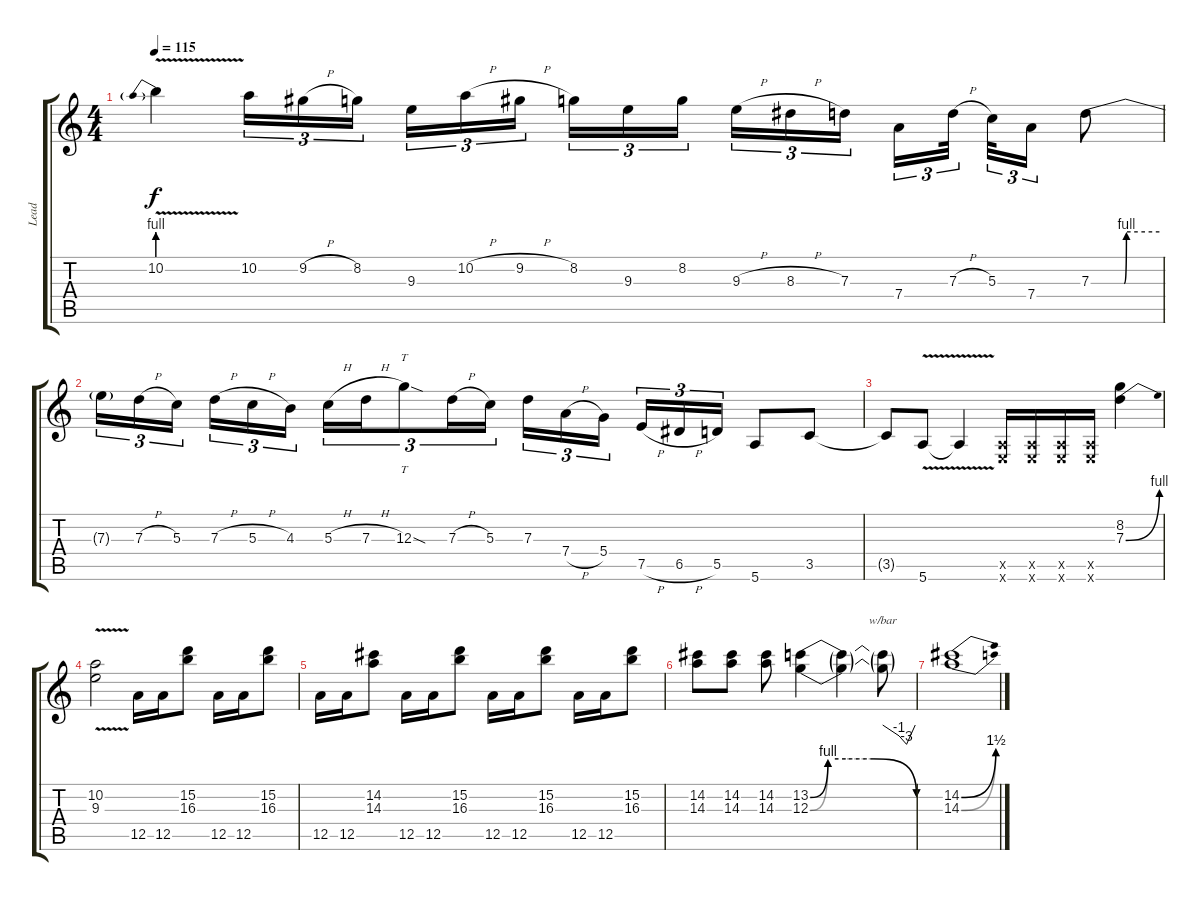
\track ("Lead" "Lead") {instrument distortionguitar}
\staff {score tabs}
\tuning (E4 B3 G3 D3 A2 E2) {hide}
\ts (4 4)
\tempo 115
\clef g2
\ks c
10.2{be (prebend 0 4 60 4) v}.4{dy f} 10.2.16{tu (3 2)} 9.2{h}.16{tu (3 2)} 8.2.16{tu (3 2) beam splitsecondary} 9.3.16{tu (3 2)} 10.2{h}.16{tu (3 2)} 9.2{h}.16{tu (3 2)} 8.2.16{tu (3 2)} 9.3.16{tu (3 2)} 8.2.16{tu (3 2) beam splitsecondary} 9.3{h}.16{tu (3 2)} 8.3{h}.16{tu (3 2)} 7.3.16{tu (3 2)} 7.4.16{tu (3 2)} 7.3{h}.32{tu (3 2) beam splitsecondary} 5.3.32{tu (3 2)} 7.4.16{tu (3 2)} 7.3{be (custom 0 0 15 0 29 0 31 4 60 4)}.8 |
7.3{t}.16{tu (3 2)} 7.3{h}.16{tu (3 2)} 5.3.16{tu (3 2) beam splitsecondary} 7.3{h}.16{tu (3 2)} 5.3{h}.16{tu (3 2)} 4.3.16{tu (3 2)} 5.3{h}.16{tu (3 2)} 7.3{h}.16{tu (3 2)} 12.3{sod}.8{tt tu (3 2)} 7.3{h}.16{tu (3 2)} 5.3.16{tu (3 2)} 7.3.16{tu (3 2)} 7.4{h}.16{tu (3 2)} 5.4.16{tu (3 2) beam splitsecondary} 7.5{h}.16{tu (3 2)} 6.5{h}.16{tu (3 2)} 5.5.16{tu (3 2)} 5.6.8 3.5.8 |
3.5{t}.8 5.6{v}.8 5.6{t}.4 (0.5{x} 0.6{x}).16 (0.5{x} 0.6{x}).16 (0.5{x} 0.6{x}).16 (0.5{x} 0.6{x}).16 (8.2 7.3{be (bend 0 0 60 4)}).4 |
(10.2{v} 9.3{v}).2 12.5.16 12.5.16 (15.2 16.3).8 12.5.16 12.5.16 (15.2 16.3).8 |
12.5.16 12.5.16 (14.2 14.3).8 12.5.16 12.5.16 (15.2 16.3).8 12.5.16 12.5.16 (15.2 16.3).8 12.5.16 12.5.16 (15.2 16.3).8 |
(14.2 14.3).8 (14.2 14.3).8 (14.2 14.3).8 (13.2{be (custom 0 0 10 4 20 4 36 4 60 0)} 12.3{be (custom 0 0 10 4 20 4 35 4 60 0)}).4 (13.2{t} 12.3{t}).4 (13.2{t} 12.3{t}).8{tbe (custom default 0 0 30 -4 44 -12 60 0)} |
(14.2{be (bend 0 0 60 6)} 14.3{be (bend 0 0 60 6)}).1
